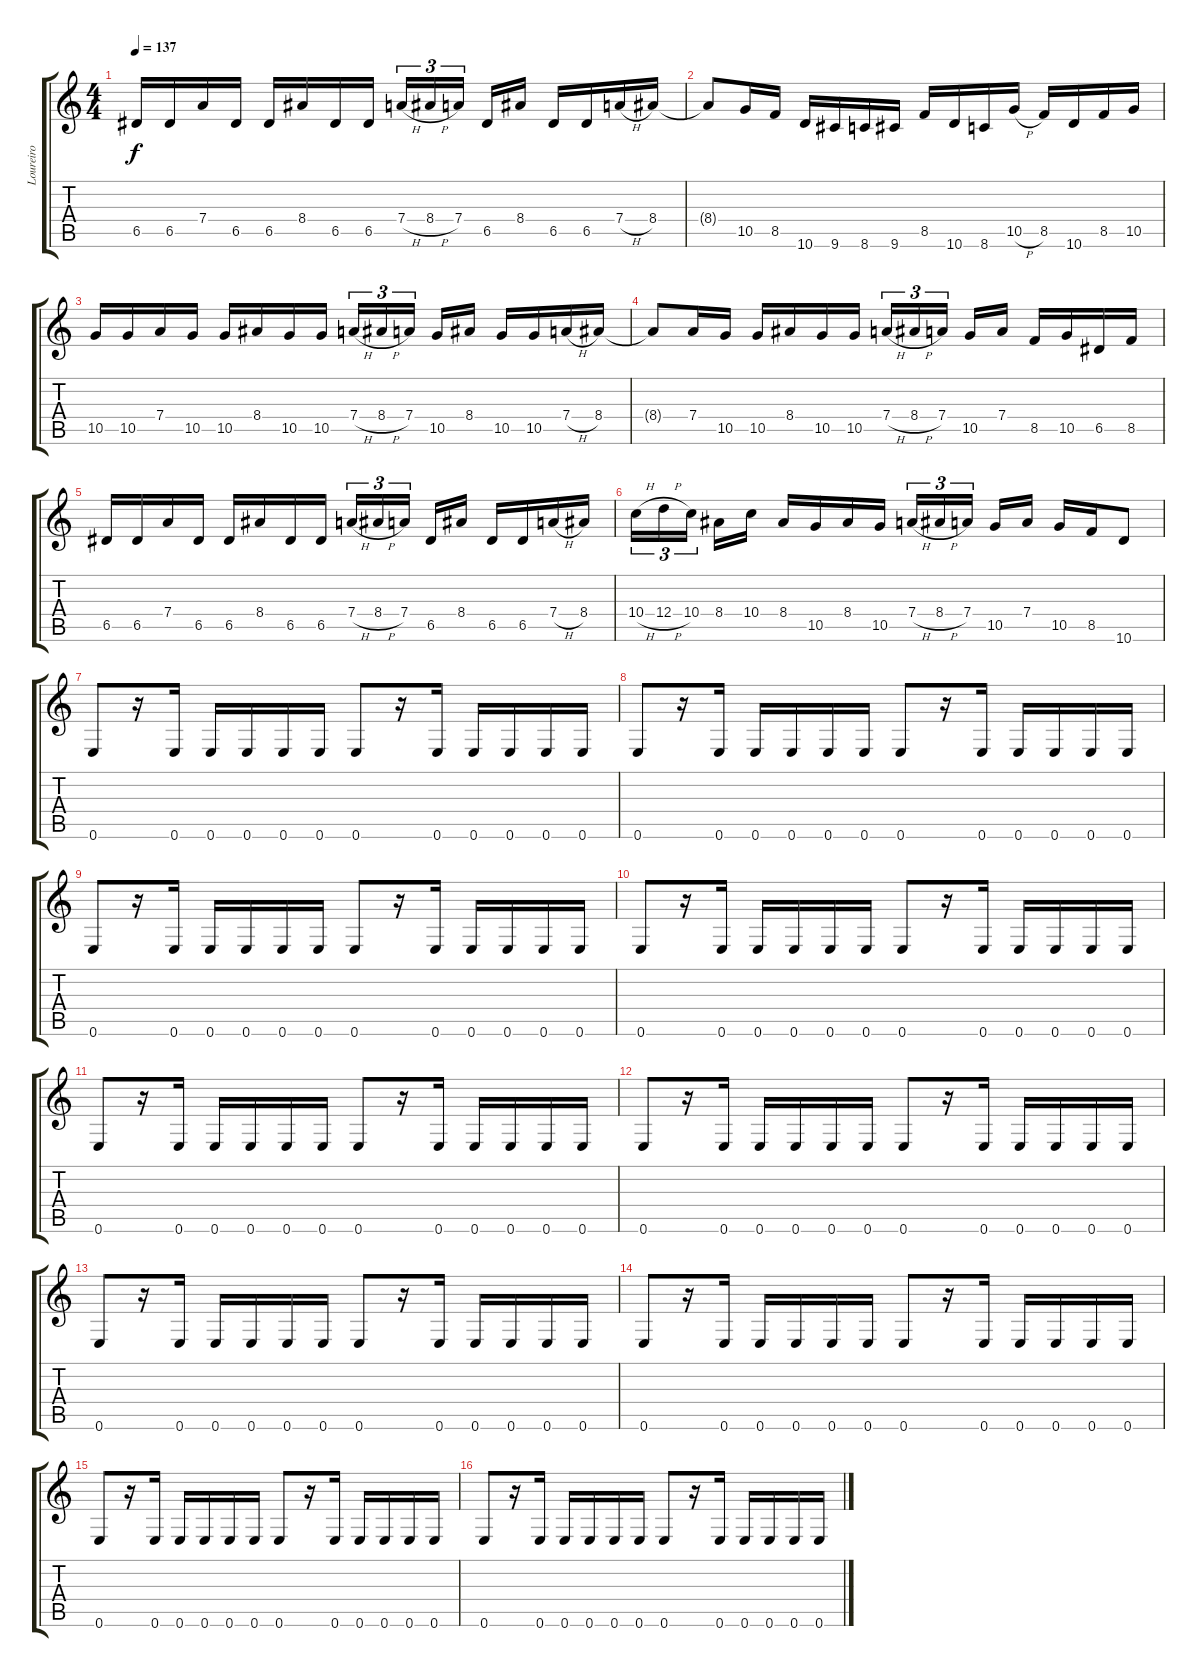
\track ("Loureiro" "Loureiro") {instrument overdrivenguitar}
\staff {score tabs}
\tuning (E4 B3 G3 D3 A2 E2) {hide}
\ts (4 4)
\tempo 137
\clef g2
\ks c
6.5.16{dy f} 6.5.16 7.4.16 6.5.16 6.5.16 8.4.16 6.5.16 6.5.16 7.4{h}.16{tu (3 2)} 8.4{h}.16{tu (3 2)} 7.4.16{tu (3 2)} 6.5.16 8.4.16 6.5.16 6.5.16 7.4{h}.16 8.4.16 |
8.4{t}.8 10.5.16 8.5.16 10.6.16 9.6.16 8.6.16 9.6.16 8.5.16 10.6.16 8.6.16 10.5{h}.16 8.5.16 10.6.16 8.5.16 10.5.16 |
10.5.16 10.5.16 7.4.16 10.5.16 10.5.16 8.4.16 10.5.16 10.5.16 7.4{h}.16{tu (3 2)} 8.4{h}.16{tu (3 2)} 7.4.16{tu (3 2)} 10.5.16 8.4.16 10.5.16 10.5.16 7.4{h}.16 8.4.16 |
8.4{t}.8 7.4.16 10.5.16 10.5.16 8.4.16 10.5.16 10.5.16 7.4{h}.16{tu (3 2)} 8.4{h}.16{tu (3 2)} 7.4.16{tu (3 2)} 10.5.16 7.4.16 8.5.16 10.5.16 6.5.16 8.5.16 |
6.5.16 6.5.16 7.4.16 6.5.16 6.5.16 8.4.16 6.5.16 6.5.16 7.4{h}.16{tu (3 2)} 8.4{h}.16{tu (3 2)} 7.4.16{tu (3 2)} 6.5.16 8.4.16 6.5.16 6.5.16 7.4{h}.16 8.4.16 |
10.4{h}.16{tu (3 2)} 12.4{h}.16{tu (3 2)} 10.4.16{tu (3 2)} 8.4.16 10.4.16 8.4.16 10.5.16 8.4.16 10.5.16 7.4{h}.16{tu (3 2)} 8.4{h}.16{tu (3 2)} 7.4.16{tu (3 2)} 10.5.16 7.4.16 10.5.16 8.5.16 10.6.8 |
0.6.8 r.16 0.6.16 0.6.16 0.6.16 0.6.16 0.6.16 0.6.8 r.16 0.6.16 0.6.16 0.6.16 0.6.16 0.6.16 |
0.6.8 r.16 0.6.16 0.6.16 0.6.16 0.6.16 0.6.16 0.6.8 r.16 0.6.16 0.6.16 0.6.16 0.6.16 0.6.16 |
0.6.8 r.16 0.6.16 0.6.16 0.6.16 0.6.16 0.6.16 0.6.8 r.16 0.6.16 0.6.16 0.6.16 0.6.16 0.6.16 |
0.6.8 r.16 0.6.16 0.6.16 0.6.16 0.6.16 0.6.16 0.6.8 r.16 0.6.16 0.6.16 0.6.16 0.6.16 0.6.16 |
0.6.8 r.16 0.6.16 0.6.16 0.6.16 0.6.16 0.6.16 0.6.8 r.16 0.6.16 0.6.16 0.6.16 0.6.16 0.6.16 |
0.6.8 r.16 0.6.16 0.6.16 0.6.16 0.6.16 0.6.16 0.6.8 r.16 0.6.16 0.6.16 0.6.16 0.6.16 0.6.16 |
0.6.8 r.16 0.6.16 0.6.16 0.6.16 0.6.16 0.6.16 0.6.8 r.16 0.6.16 0.6.16 0.6.16 0.6.16 0.6.16 |
0.6.8 r.16 0.6.16 0.6.16 0.6.16 0.6.16 0.6.16 0.6.8 r.16 0.6.16 0.6.16 0.6.16 0.6.16 0.6.16 |
0.6.8 r.16 0.6.16 0.6.16 0.6.16 0.6.16 0.6.16 0.6.8 r.16 0.6.16 0.6.16 0.6.16 0.6.16 0.6.16 |
0.6.8 r.16 0.6.16 0.6.16 0.6.16 0.6.16 0.6.16 0.6.8 r.16 0.6.16 0.6.16 0.6.16 0.6.16 0.6.16
